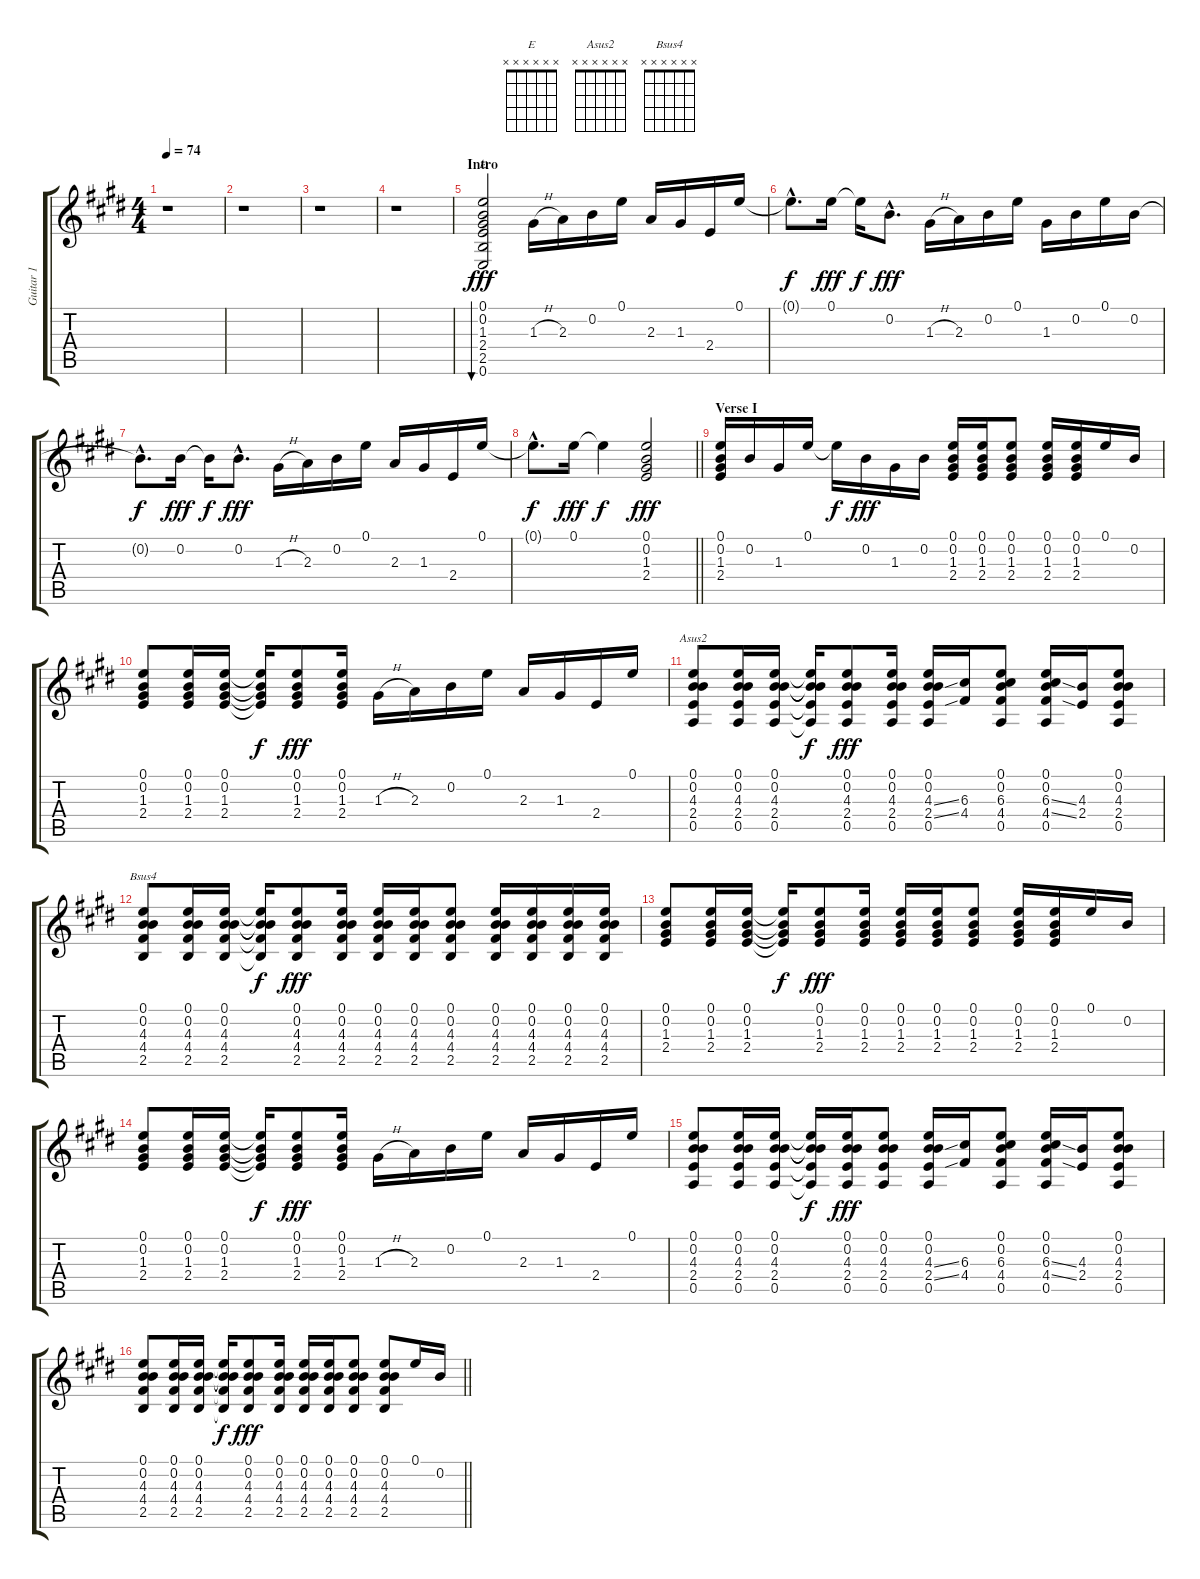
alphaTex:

\track ("Guitar 1" "Guitar 1") {instrument acousticguitarsteel}
\staff {score tabs}
\tuning (E4 B3 G3 D3 A2 E2) {hide}
\chord ("E" x x x x x x)
\chord ("Asus2" x x x x x x)
\chord ("Bsus4" x x x x x x)
\ts (4 4)
\tempo 74
\clef g2
\ks e
r.1{dy fff instrument acousticguitarsteel} |
r.1 |
r.1 |
r.1 |
\section ("" "Intro")
(0.1 0.2 1.3 2.4 2.5 0.6).2{bu 240 ch "E"} 1.3{h}.16 2.3.16 0.2.16 0.1.16 2.3.16 1.3.16 2.4.16 0.1.16 |
0.1{hac t}.8{d dy f} 0.1.16{dy fff} 0.1{t}.16{dy f} 0.2{hac}.8{d dy fff} 1.3{h}.16 2.3.16 0.2.16 0.1.16 1.3.16 0.2.16 0.1.16 0.2.16 |
0.2{hac t}.8{d dy f} 0.2.16{dy fff} 0.2{t}.16{dy f} 0.2{hac}.8{d dy fff} 1.3{h}.16 2.3.16 0.2.16 0.1.16 2.3.16 1.3.16 2.4.16 0.1.16 |
\barLineRight lightlight
0.1{hac t}.8{d dy f} 0.1.16{dy fff} 0.1{t}.4{dy f} (0.1 0.2 1.3 2.4).2{dy fff} |
\section ("" "Verse I")
(0.1 0.2 1.3 2.4).16 0.2.16 1.3.16 0.1.16 0.1{t}.16{dy f} 0.2.16{dy fff} 1.3.16 0.2.16 (0.1 0.2 1.3 2.4).16 (0.1 0.2 1.3 2.4).16 (0.1 0.2 1.3 2.4).8 (0.1 0.2 1.3 2.4).16 (0.1 0.2 1.3 2.4).16 0.1.16 0.2.16 |
(0.1 0.2 1.3 2.4).8 (0.1 0.2 1.3 2.4).16 (0.1 0.2 1.3 2.4).16 (0.1{t} 0.2{t} 1.3{t} 2.4{t}).16{dy f} (0.1 0.2 1.3 2.4).8{dy fff} (0.1 0.2 1.3 2.4).16 1.3{h}.16 2.3.16 0.2.16 0.1.16 2.3.16 1.3.16 2.4.16 0.1.16 |
(0.1 0.2 4.3 2.4 0.5).8{ch "Asus2"} (0.1 0.2 4.3 2.4 0.5).16 (0.1 0.2 4.3 2.4 0.5).16 (0.1{t} 0.2{t} 4.3{t} 2.4{t} 0.5{t}).16{dy f} (0.1 0.2 4.3 2.4 0.5).8{dy fff} (0.1 0.2 4.3 2.4 0.5).16 (0.1 0.2 4.3{ss} 2.4{ss} 0.5).16 (6.3 4.4).16 (0.1 0.2 6.3 4.4 0.5).8 (0.1 0.2 6.3{ss} 4.4{ss} 0.5).16 (4.3 2.4).16 (0.1 0.2 4.3 2.4 0.5).8 |
(0.1 0.2 4.3 4.4 2.5).8{ch "Bsus4"} (0.1 0.2 4.3 4.4 2.5).16 (0.1 0.2 4.3 4.4 2.5).16 (0.1{t} 0.2{t} 4.3{t} 4.4{t} 2.5{t}).16{dy f} (0.1 0.2 4.3 4.4 2.5).8{dy fff} (0.1 0.2 4.3 4.4 2.5).16 (0.1 0.2 4.3 4.4 2.5).16 (0.1 0.2 4.3 4.4 2.5).16 (0.1 0.2 4.3 4.4 2.5).8 (0.1 0.2 4.3 4.4 2.5).16 (0.1 0.2 4.3 4.4 2.5).16 (0.1 0.2 4.3 4.4 2.5).16 (0.1 0.2 4.3 4.4 2.5).16 |
(0.1 0.2 1.3 2.4).8 (0.1 0.2 1.3 2.4).16 (0.1 0.2 1.3 2.4).16 (0.1{t} 0.2{t} 1.3{t} 2.4{t}).16{dy f} (0.1 0.2 1.3 2.4).8{dy fff} (0.1 0.2 1.3 2.4).16 (0.1 0.2 1.3 2.4).16 (0.1 0.2 1.3 2.4).16 (0.1 0.2 1.3 2.4).8 (0.1 0.2 1.3 2.4).16 (0.1 0.2 1.3 2.4).16 0.1.16 0.2.16 |
(0.1 0.2 1.3 2.4).8 (0.1 0.2 1.3 2.4).16 (0.1 0.2 1.3 2.4).16 (0.1{t} 0.2{t} 1.3{t} 2.4{t}).16{dy f} (0.1 0.2 1.3 2.4).8{dy fff} (0.1 0.2 1.3 2.4).16 1.3{h}.16 2.3.16 0.2.16 0.1.16 2.3.16 1.3.16 2.4.16 0.1.16 |
(0.1 0.2 4.3 2.4 0.5).8 (0.1 0.2 4.3 2.4 0.5).16 (0.1 0.2 4.3 2.4 0.5).16 (0.1{t} 0.2{t} 4.3{t} 2.4{t} 0.5{t}).16{dy f} (0.1 0.2 4.3 2.4 0.5).16{dy fff} (0.1 0.2 4.3 2.4 0.5).8 (0.1 0.2 4.3{ss} 2.4{ss} 0.5).16 (6.3 4.4).16 (0.1 0.2 6.3 4.4 0.5).8 (0.1 0.2 6.3{ss} 4.4{ss} 0.5).16 (4.3 2.4).16 (0.1 0.2 4.3 2.4 0.5).8 |
\barLineRight lightlight
(0.1 0.2 4.3 4.4 2.5).8 (0.1 0.2 4.3 4.4 2.5).16 (0.1 0.2 4.3 4.4 2.5).16 (0.1{t} 0.2{t} 4.3{t} 4.4{t} 2.5{t}).16{dy f} (0.1 0.2 4.3 4.4 2.5).8{dy fff} (0.1 0.2 4.3 4.4 2.5).16 (0.1 0.2 4.3 4.4 2.5).16 (0.1 0.2 4.3 4.4 2.5).16 (0.1 0.2 4.3 4.4 2.5).8 (0.1 0.2 4.3 4.4 2.5).8 0.1.16 0.2.16
